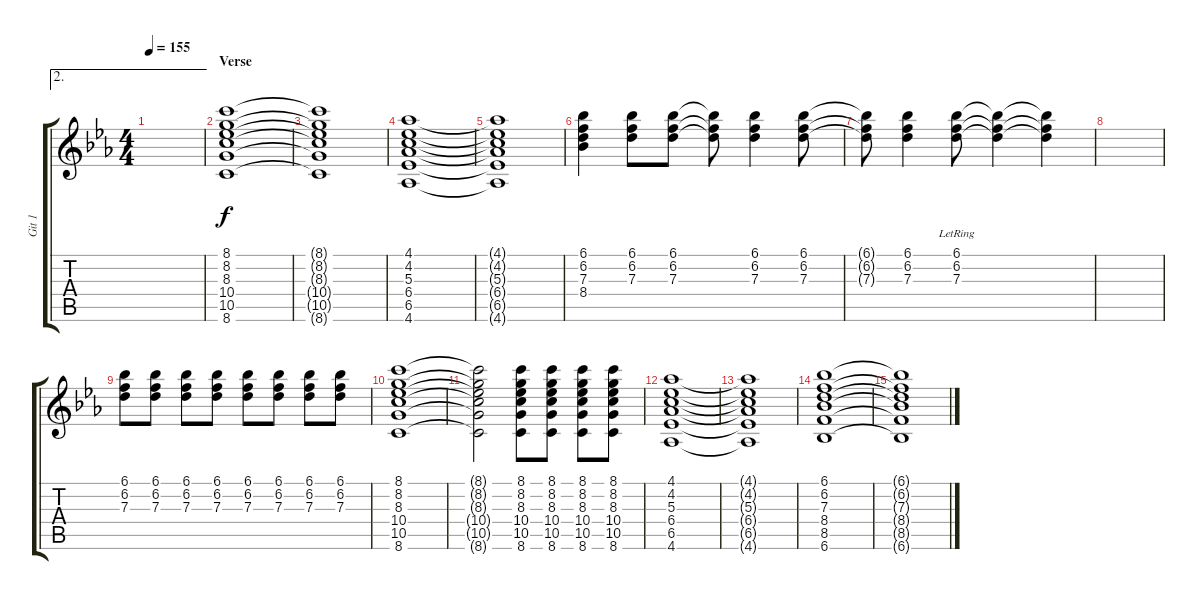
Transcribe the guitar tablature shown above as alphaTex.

\track ("Git 1" "Git 1") {instrument distortionguitar}
\staff {score tabs}
\tuning (E4 B3 G3 D3 A2 E2) {hide}
\ae 2
\ts (4 4)
\tempo 155
\clef g2
\ks eb
|
\section ("" "Verse")
(8.1 8.2 8.3 10.4 10.5 8.6).1{volume 10} |
(8.1{t} 8.2{t} 8.3{t} 10.4{t} 10.5{t} 8.6{t}).1 |
(4.1 4.2 5.3 6.4 6.5 4.6).1 |
(4.1{t} 4.2{t} 5.3{t} 6.4{t} 6.5{t} 4.6{t}).1 |
(6.1 6.2 7.3 8.4).4 (6.1 6.2 7.3).8 (6.1 6.2 7.3).8 (6.1{t} 6.2{t} 7.3{t}).8 (6.1 6.2 7.3).4 (6.1 6.2 7.3).8 |
(6.1{t} 6.2{t} 7.3{t}).8 (6.1 6.2 7.3).4 (6.1{lr} 6.2{lr} 7.3{lr}).8 (6.1{t} 6.2{t} 7.3{t}).4 (6.1{t} 6.2{t} 7.3{t}).4 |
|
(6.1 6.2 7.3).8 (6.1 6.2 7.3).8 (6.1 6.2 7.3).8 (6.1 6.2 7.3).8 (6.1 6.2 7.3).8 (6.1 6.2 7.3).8 (6.1 6.2 7.3).8 (6.1 6.2 7.3).8 |
(8.1 8.2 8.3 10.4 10.5 8.6).1 |
(8.1{t} 8.2{t} 8.3{t} 10.4{t} 10.5{t} 8.6{t}).2 (8.1 8.2 8.3 10.4 10.5 8.6).8 (8.1 8.2 8.3 10.4 10.5 8.6).8 (8.1 8.2 8.3 10.4 10.5 8.6).8 (8.1 8.2 8.3 10.4 10.5 8.6).8 |
(4.1 4.2 5.3 6.4 6.5 4.6).1 |
(4.1{t} 4.2{t} 5.3{t} 6.4{t} 6.5{t} 4.6{t}).1 |
(6.1 6.2 7.3 8.4 8.5 6.6).1 |
(6.1{t} 6.2{t} 7.3{t} 8.4{t} 8.5{t} 6.6{t}).1
